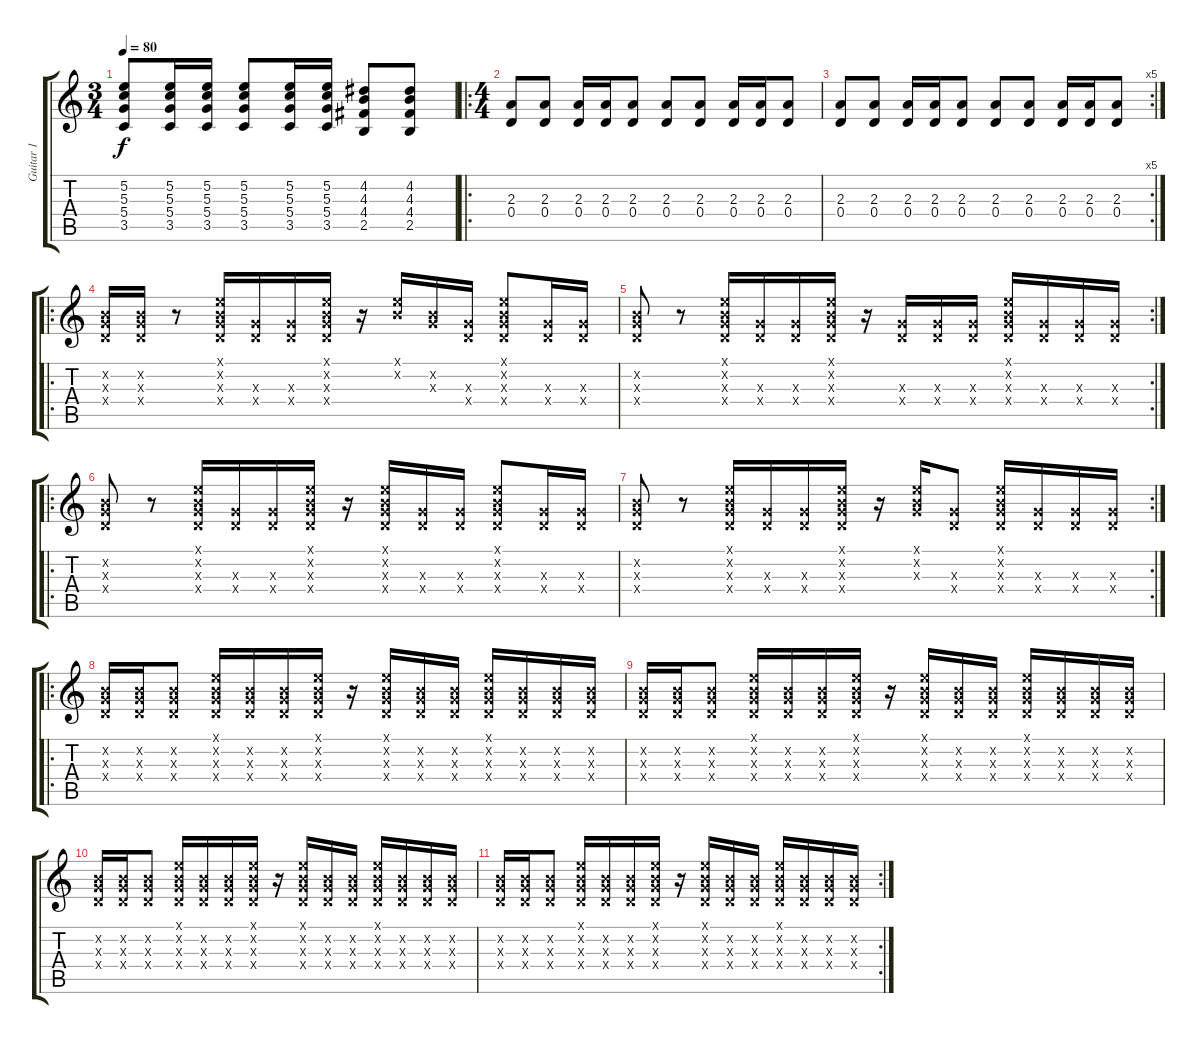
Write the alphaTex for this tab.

\track ("Guitar 1" "Guitar 1") {instrument acousticguitarnylon}
\staff {score tabs}
\tuning (E4 B3 G3 D3 A2 E2) {hide}
\ts (3 4)
\tempo 80
\clef g2
\ks c
(5.2 5.3 5.4 3.5).8{dy f} (5.2 5.3 5.4 3.5).16 (5.2 5.3 5.4 3.5).16 (5.2 5.3 5.4 3.5).8 (5.2 5.3 5.4 3.5).16 (5.2 5.3 5.4 3.5).16 (4.2 4.3 4.4 2.5).8 (4.2 4.3 4.4 2.5).8 |
\ro
\ts (4 4)
(2.3 0.4).8 (2.3 0.4).8 (2.3 0.4).16 (2.3 0.4).16 (2.3 0.4).8 (2.3 0.4).8 (2.3 0.4).8 (2.3 0.4).16 (2.3 0.4).16 (2.3 0.4).8 |
\rc 5
(2.3 0.4).8 (2.3 0.4).8 (2.3 0.4).16 (2.3 0.4).16 (2.3 0.4).8 (2.3 0.4).8 (2.3 0.4).8 (2.3 0.4).16 (2.3 0.4).16 (2.3 0.4).8 |
\ro
(0.2{x} 0.3{x} 0.4{x}).16 (0.2{x} 0.3{x} 0.4{x}).16 r.8 (0.1{x} 0.2{x} 0.3{x} 0.4{x}).16 (0.3{x} 0.4{x}).16 (0.3{x} 0.4{x}).16 (0.1{x} 0.2{x} 0.3{x} 0.4{x}).16 r.16 (0.1{x} 0.2{x}).16 (0.2{x} 0.3{x}).16 (0.3{x} 0.4{x}).16 (0.1{x} 0.2{x} 0.3{x} 0.4{x}).8 (0.3{x} 0.4{x}).16 (0.3{x} 0.4{x}).16 |
\rc 2
(0.2{x} 0.3{x} 0.4{x}).8 r.8 (0.1{x} 0.2{x} 0.3{x} 0.4{x}).16 (0.3{x} 0.4{x}).16 (0.3{x} 0.4{x}).16 (0.1{x} 0.2{x} 0.3{x} 0.4{x}).16 r.16 (0.3{x} 0.4{x}).16 (0.3{x} 0.4{x}).16 (0.3{x} 0.4{x}).16 (0.1{x} 0.2{x} 0.3{x} 0.4{x}).16 (0.3{x} 0.4{x}).16 (0.3{x} 0.4{x}).16 (0.3{x} 0.4{x}).16 |
\ro
(0.2{x} 0.3{x} 0.4{x}).8 r.8 (0.1{x} 0.2{x} 0.3{x} 0.4{x}).16 (0.3{x} 0.4{x}).16 (0.3{x} 0.4{x}).16 (0.1{x} 0.2{x} 0.3{x} 0.4{x}).16 r.16 (0.1{x} 0.2{x} 0.3{x} 0.4{x}).16 (0.3{x} 0.4{x}).16 (0.3{x} 0.4{x}).16 (0.1{x} 0.2{x} 0.3{x} 0.4{x}).8 (0.3{x} 0.4{x}).16 (0.3{x} 0.4{x}).16 |
\rc 2
(0.2{x} 0.3{x} 0.4{x}).8 r.8 (0.1{x} 0.2{x} 0.3{x} 0.4{x}).16 (0.3{x} 0.4{x}).16 (0.3{x} 0.4{x}).16 (0.1{x} 0.2{x} 0.3{x} 0.4{x}).16 r.16 (0.1{x} 0.2{x} 0.3{x}).16 (0.3{x} 0.4{x}).8 (0.1{x} 0.2{x} 0.3{x} 0.4{x}).16 (0.3{x} 0.4{x}).16 (0.3{x} 0.4{x}).16 (0.3{x} 0.4{x}).16 |
\ro
(0.2{x} 0.3{x} 0.4{x}).16 (0.2{x} 0.3{x} 0.4{x}).16 (0.2{x} 0.3{x} 0.4{x}).8 (0.1{x} 0.2{x} 0.3{x} 0.4{x}).16 (0.2{x} 0.3{x} 0.4{x}).16 (0.2{x} 0.3{x} 0.4{x}).16 (0.1{x} 0.2{x} 0.3{x} 0.4{x}).16 r.16 (0.1{x} 0.2{x} 0.3{x} 0.4{x}).16 (0.2{x} 0.3{x} 0.4{x}).16 (0.2{x} 0.3{x} 0.4{x}).16 (0.1{x} 0.2{x} 0.3{x} 0.4{x}).16 (0.2{x} 0.3{x} 0.4{x}).16 (0.2{x} 0.3{x} 0.4{x}).16 (0.2{x} 0.3{x} 0.4{x}).16 |
(0.2{x} 0.3{x} 0.4{x}).16 (0.2{x} 0.3{x} 0.4{x}).16 (0.2{x} 0.3{x} 0.4{x}).8 (0.1{x} 0.2{x} 0.3{x} 0.4{x}).16 (0.2{x} 0.3{x} 0.4{x}).16 (0.2{x} 0.3{x} 0.4{x}).16 (0.1{x} 0.2{x} 0.3{x} 0.4{x}).16 r.16 (0.1{x} 0.2{x} 0.3{x} 0.4{x}).16 (0.2{x} 0.3{x} 0.4{x}).16 (0.2{x} 0.3{x} 0.4{x}).16 (0.1{x} 0.2{x} 0.3{x} 0.4{x}).16 (0.2{x} 0.3{x} 0.4{x}).16 (0.2{x} 0.3{x} 0.4{x}).16 (0.2{x} 0.3{x} 0.4{x}).16 |
(0.2{x} 0.3{x} 0.4{x}).16 (0.2{x} 0.3{x} 0.4{x}).16 (0.2{x} 0.3{x} 0.4{x}).8 (0.1{x} 0.2{x} 0.3{x} 0.4{x}).16 (0.2{x} 0.3{x} 0.4{x}).16 (0.2{x} 0.3{x} 0.4{x}).16 (0.1{x} 0.2{x} 0.3{x} 0.4{x}).16 r.16 (0.1{x} 0.2{x} 0.3{x} 0.4{x}).16 (0.2{x} 0.3{x} 0.4{x}).16 (0.2{x} 0.3{x} 0.4{x}).16 (0.1{x} 0.2{x} 0.3{x} 0.4{x}).16 (0.2{x} 0.3{x} 0.4{x}).16 (0.2{x} 0.3{x} 0.4{x}).16 (0.2{x} 0.3{x} 0.4{x}).16 |
\rc 2
(0.2{x} 0.3{x} 0.4{x}).16 (0.2{x} 0.3{x} 0.4{x}).16 (0.2{x} 0.3{x} 0.4{x}).8 (0.1{x} 0.2{x} 0.3{x} 0.4{x}).16 (0.2{x} 0.3{x} 0.4{x}).16 (0.2{x} 0.3{x} 0.4{x}).16 (0.1{x} 0.2{x} 0.3{x} 0.4{x}).16 r.16 (0.1{x} 0.2{x} 0.3{x} 0.4{x}).16 (0.2{x} 0.3{x} 0.4{x}).16 (0.2{x} 0.3{x} 0.4{x}).16 (0.1{x} 0.2{x} 0.3{x} 0.4{x}).16 (0.2{x} 0.3{x} 0.4{x}).16 (0.2{x} 0.3{x} 0.4{x}).16 (0.2{x} 0.3{x} 0.4{x}).16
